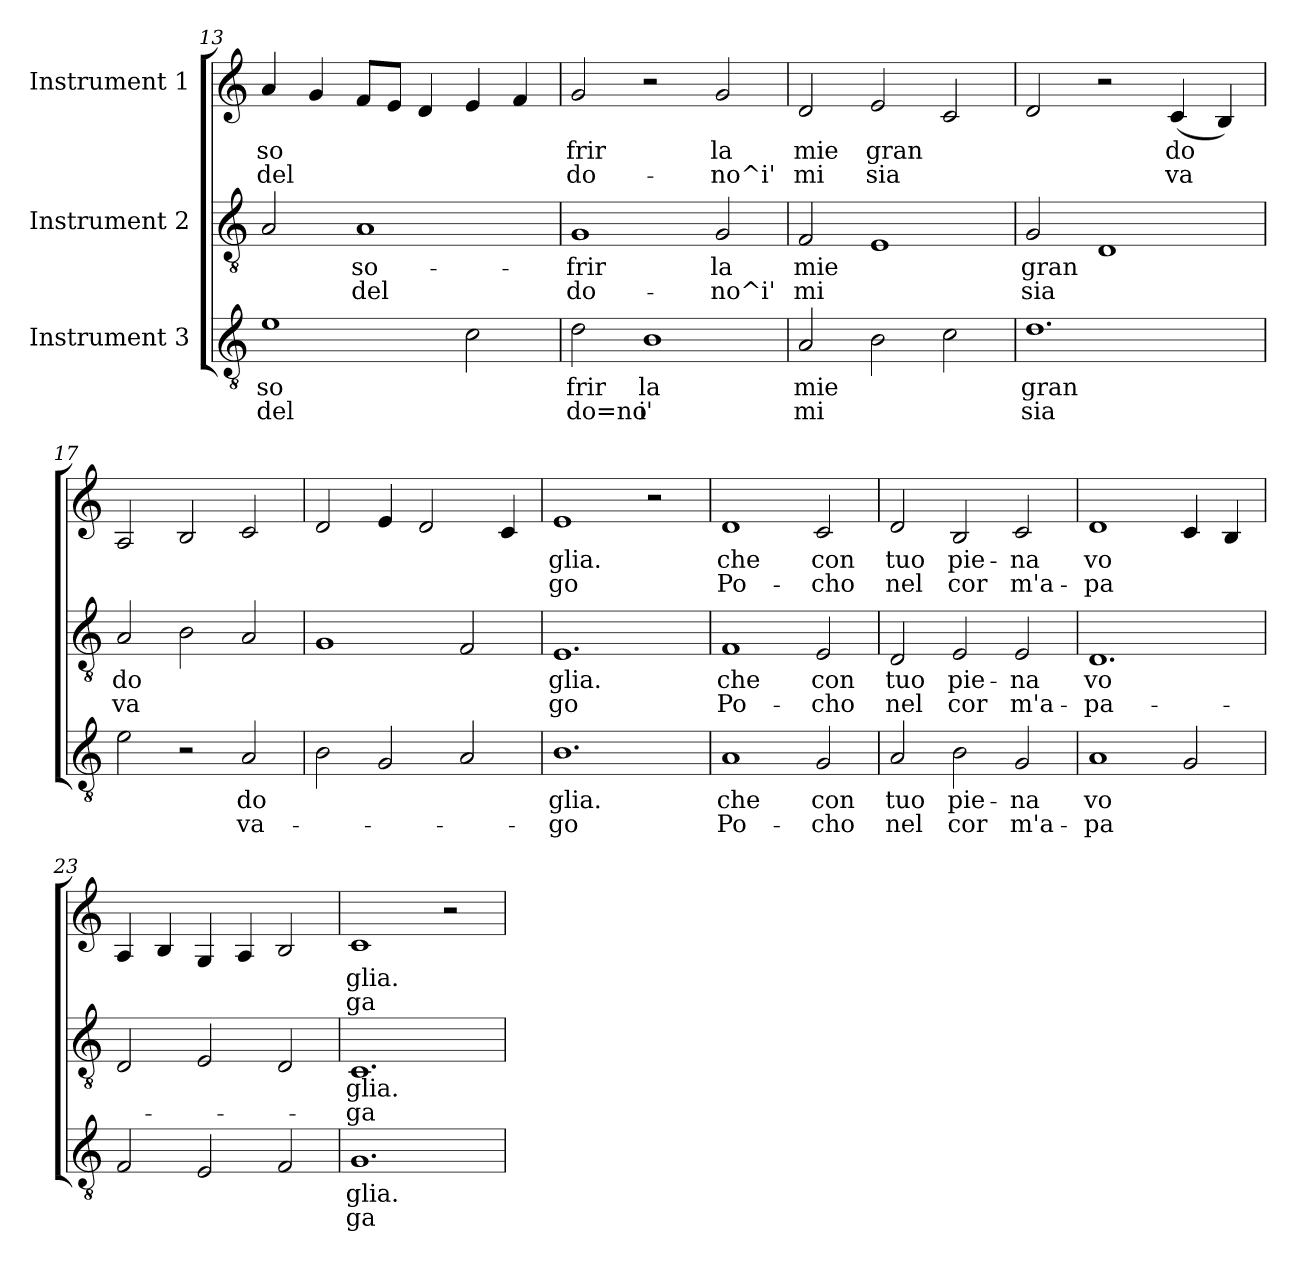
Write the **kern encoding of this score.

**kern	**text	**text	**kern	**text	**text	**kern	**text	**text
*part3	*part3	*part3	*part2	*part2	*part2	*part1	*part1	*part1
*staff3	*staff3	*staff3	*staff2	*staff2	*staff2	*staff1	*staff1	*staff1
*I"Instrument 3	*	*	*I"Instrument 2	*	*	*I"Instrument 1	*	*
*clefGv2	*	*	*clefGv2	*	*	*clefG2	*	*
*k[]	*	*	*k[]	*	*	*k[]	*	*
*C:	*	*	*C:	*	*	*C:	*	*
=13	=13	=13	=13	=13	=13	=13	=13	=13
!	!LO:LY:b	!LO:LY:b	!	!LO:LY:b	!LO:LY:b	!	!LO:LY:b	!LO:LY:b
1e	so-	-del	2A/	.	-	4a/	so-	-del
!	!	!	!	!	!	!	!LO:LY:b	!LO:LY:b
.	.	.	.	.	.	4g/	-	-
!	!	!	!	!LO:LY:b	!LO:LY:b	!	!LO:LY:b	!LO:LY:b
.	.	.	1A	-so-	-del	8f/L	-	-
!	!	!	!	!	!	!	!LO:LY:b	!LO:LY:b
.	.	.	.	.	.	8e/J	-	-
!	!	!	!	!	!	!	!LO:LY:b	!LO:LY:b
.	.	.	.	.	.	4d/	-	-
!	!LO:LY:b	!LO:LY:b	!	!	!	!	!LO:LY:b	!LO:LY:b
2c\	-	-	.	.	.	4e/	-	-
!	!	!	!	!	!	!	!LO:LY:b	!LO:LY:b
.	.	.	.	.	.	4f/	-	-
=14	=14	=14	=14	=14	=14	=14	=14	=14
!	!LO:LY:b	!LO:LY:b	!	!LO:LY:b	!LO:LY:b	!	!LO:LY:b	!LO:LY:b
2d\	frir	do=no	1G	frir	do-	2g/	frir	do-
!	!LO:LY:b	!LO:LY:b	!	!	!	!	!	!
1B	la	i'	.	.	.	2r	.	.
!	!	!	!	!LO:LY:b	!LO:LY:b	!	!LO:LY:b	!LO:LY:b
.	.	.	2G/	-la	no^i'	2g/	-la	no^i'
=15	=15	=15	=15	=15	=15	=15	=15	=15
!	!LO:LY:b	!LO:LY:b	!	!LO:LY:b	!LO:LY:b	!	!LO:LY:b	!LO:LY:b
2A/	mie	mi	2F/	mie	mi	2d/	mie	mi
!	!LO:LY:b	!LO:LY:b	!	!LO:LY:b	!LO:LY:b	!	!LO:LY:b	!LO:LY:b
2B\	.	.	1E	.	.	2e/	gran	sia
!	!LO:LY:b	!LO:LY:b	!	!	!	!	!LO:LY:b	!LO:LY:b
2c\	.	.	.	.	.	2c/	.	.
=16	=16	=16	=16	=16	=16	=16	=16	=16
!	!LO:LY:b	!LO:LY:b	!	!LO:LY:b	!LO:LY:b	!	!LO:LY:b	!LO:LY:b
1.d	gran	sia	2G/	gran	sia	2d/	.	-
!	!	!	!	!LO:LY:b	!LO:LY:b	!	!	!
.	.	.	1D	.	.	2r	.	.
!	!	!	!	!	!	!	!LO:LY:b	!LO:LY:b
.	.	.	.	.	.	(<4c/	-do-	-va
!	!	!	!	!	!	!	!LO:LY:b	!LO:LY:b
.	.	.	.	.	.	4B/)	-	-
=17	=17	=17	=17	=17	=17	=17	=17	=17
!	!LO:LY:b	!LO:LY:b	!	!LO:LY:b	!LO:LY:b	!	!LO:LY:b	!
2e\	.	-	2A/	do-	-va-	2A/	-	.
!	!	!	!	!LO:LY:b	!LO:LY:b	!	!LO:LY:b	!
2r	.	.	2B\	--	--	2B/	--	.
!	!LO:LY:b	!LO:LY:b	!	!LO:LY:b	!LO:LY:b	!	!LO:LY:b	!
2A/	-do-	-va-	2A/	--	--	2c/	--	.
=18	=18	=18	=18	=18	=18	=18	=18	=18
!	!LO:LY:b	!	!	!LO:LY:b	!	!	!LO:LY:b	!
2B\	--	.	1G	--	.	2d/	--	.
!	!LO:LY:b	!	!	!	!	!	!LO:LY:b	!
2G/	--	.	.	.	.	4e/	--	.
!	!	!	!	!	!	!	!LO:LY:b	!
.	.	.	.	.	.	2d/	--	.
!	!LO:LY:b	!	!	!LO:LY:b	!	!	!	!
2A/	--	.	2F/	--	.	.	.	.
!	!	!	!	!	!	!	!LO:LY:b	!
.	.	.	.	.	.	4c/	--	.
=19	=19	=19	=19	=19	=19	=19	=19	=19
!	!LO:LY:b	!LO:LY:b	!	!LO:LY:b	!LO:LY:b	!	!LO:LY:b	!LO:LY:b
1.B	-glia.	go	1.E	-glia.	go	1e	-glia.	go
.	.	.	.	.	.	2r	.	.
!!LO:LB:g=z
=20	=20	=20	=20	=20	=20	=20	=20	=20
!	!LO:LY:b	!LO:LY:b	!	!LO:LY:b	!LO:LY:b	!	!LO:LY:b	!LO:LY:b
1A	che	Po-	1F	che	Po-	1d	che	Po-
!	!LO:LY:b	!LO:LY:b	!	!LO:LY:b	!LO:LY:b	!	!LO:LY:b	!LO:LY:b
2G/	-con	cho	2E/	-con	cho	2c/	-con	cho
=21	=21	=21	=21	=21	=21	=21	=21	=21
!	!LO:LY:b	!LO:LY:b	!	!LO:LY:b	!LO:LY:b	!	!LO:LY:b	!LO:LY:b
2A/	tuo	nel	2D/	tuo	nel	2d/	tuo	nel
!	!LO:LY:b	!LO:LY:b	!	!LO:LY:b	!LO:LY:b	!	!LO:LY:b	!LO:LY:b
2B\	pie-	-cor	2E/	pie-	-cor	2B/	pie-	-cor
!	!LO:LY:b	!LO:LY:b	!	!LO:LY:b	!LO:LY:b	!	!LO:LY:b	!LO:LY:b
2G/	na	m'a-	2E/	na	m'a-	2c/	na	m'a-
=22	=22	=22	=22	=22	=22	=22	=22	=22
!	!LO:LY:b	!LO:LY:b	!	!LO:LY:b	!LO:LY:b	!	!LO:LY:b	!LO:LY:b
1A	-vo-	-pa-	1.D	-vo-	-pa-	1d	-vo-	-pa-
!	!LO:LY:b	!LO:LY:b	!	!	!	!	!LO:LY:b	!LO:LY:b
2G/	--	--	.	.	.	4c/	--	--
!	!	!	!	!	!	!	!LO:LY:b	!LO:LY:b
.	.	.	.	.	.	4B/	--	--
=23	=23	=23	=23	=23	=23	=23	=23	=23
!	!LO:LY:b	!	!	!LO:LY:b	!	!	!LO:LY:b	!
2F/	--	.	2D/	--	.	4A/	--	.
!	!	!	!	!	!	!	!LO:LY:b	!
.	.	.	.	.	.	4B/	--	.
!	!LO:LY:b	!	!	!LO:LY:b	!	!	!LO:LY:b	!
2E/	--	.	2E/	--	.	4G/	--	.
!	!	!	!	!	!	!	!LO:LY:b	!
.	.	.	.	.	.	4A/	--	.
!	!LO:LY:b	!	!	!LO:LY:b	!	!	!LO:LY:b	!
2F/	--	.	2D/	--	.	2B/	--	.
=24	=24	=24	=24	=24	=24	=24	=24	=24
!	!LO:LY:b	!LO:LY:b	!	!LO:LY:b	!LO:LY:b	!	!LO:LY:b	!LO:LY:b
1.G	-glia.	ga	1.C	-glia.	ga	1c	-glia.	ga
.	.	.	.	.	.	2r	.	.
=	=	=	=	=	=	=	=	=
*-	*-	*-	*-	*-	*-	*-	*-	*-
